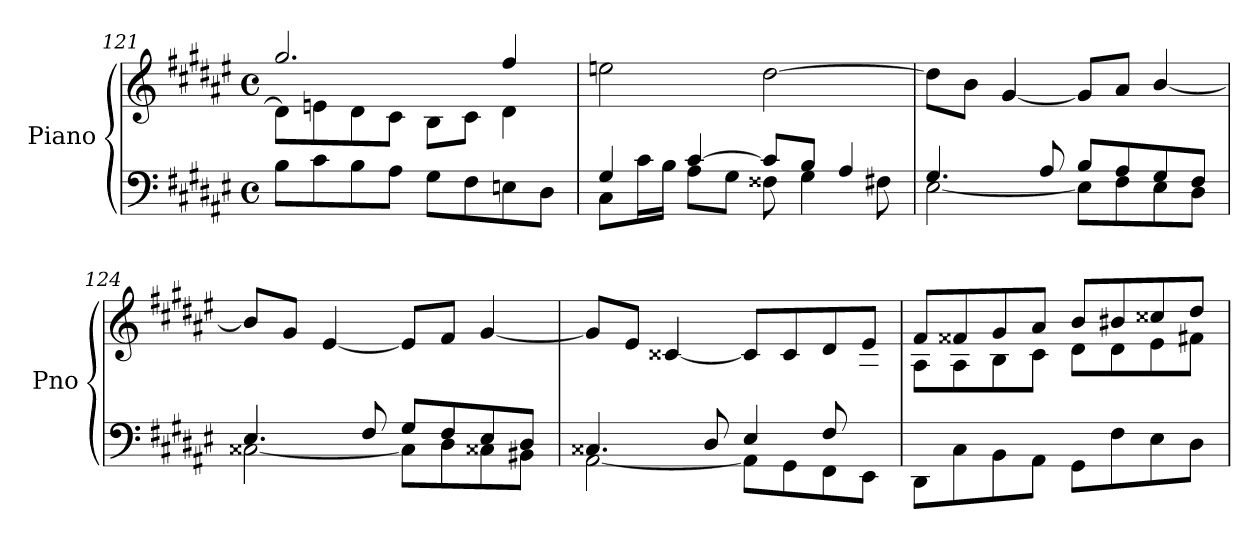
**kern	**kern
*part1	*part1
*staff2	*staff1
*I"Piano	*
*I'Pno	*
*clefF4	*clefG2
*k[f#c#g#d#a#e#]	*k[f#c#g#d#a#e#]
*M4/4	*M4/4
*met(c)	*met(c)
=121	=121
*	*^
8B\L	2.gg#/	8d#\L]
8c#\	.	8en\
8B\	.	8d#\
8A#\J	.	8c#\J
8G#\L	.	8B\L
8F#\	.	8c#\J
8En\	4ff#/	4d#\
8D#\J	.	.
*	*v	*v
=122	=122
*^	*
4G#/	8C#\L	2een\
.	16c#\L	.
.	16B\JJ	.
[4c#/	8A#\L	.
.	8G#\J	.
8c#/L]	8F##X\	[2dd#\
8B/J	4G#\	.
4A#/	.	.
.	8F#X\	.
=123	=123	=123
4.G#/	[2E#\	8dd#\L]
.	.	8b\J
.	.	[4g#/
8A#/	.	.
8B/L	8E#\L]	8g#/L]
8A#/	8F#\	8a#/J
8G#/	8E#\	[4b/
8F#/J	8D#\J	.
!!LO:LB:g=z
=124	=124	=124
4.E#/	[2C##X\	8b/L]
.	.	8g#/J
.	.	[4e#/
8F#/	.	.
8G#/L	8C##\L]	8e#/L]
8F#/	8D#\	8f#/J
8E#/	8C##X\	[4g#/
8D#/J	8BB#X\J	.
=125	=125	=125
*	*	*^
4.C##X/	[2AA#\	8g#/L]	2..ryy
.	.	8e#/J	.
.	.	[4c##X/	.
8D#/	.	.	.
4E#/	8AA#\L]	8c##/L]	.
.	8GG#\	8c##/	.
8F#/L	8FF#\	8d#/	.
8ryy	8EE#\J	8e#/J	8G#\J
*v	*v	*	*
=126	=126	=126
8DD#\L	8f#/L	8A#\L
8C#\	8f##X/	8A#\
8BB\	8g#/	8B\
8AA#\J	8a#/J	8c#\J
8GG#\L	8b/L	8d#\L
8F#\	8b#X/	8d#\
8E#\	8cc##X/	8e#\
8D#\J	8dd#/J	8f#X\J
*	*v	*v
=	=
*-	*-
